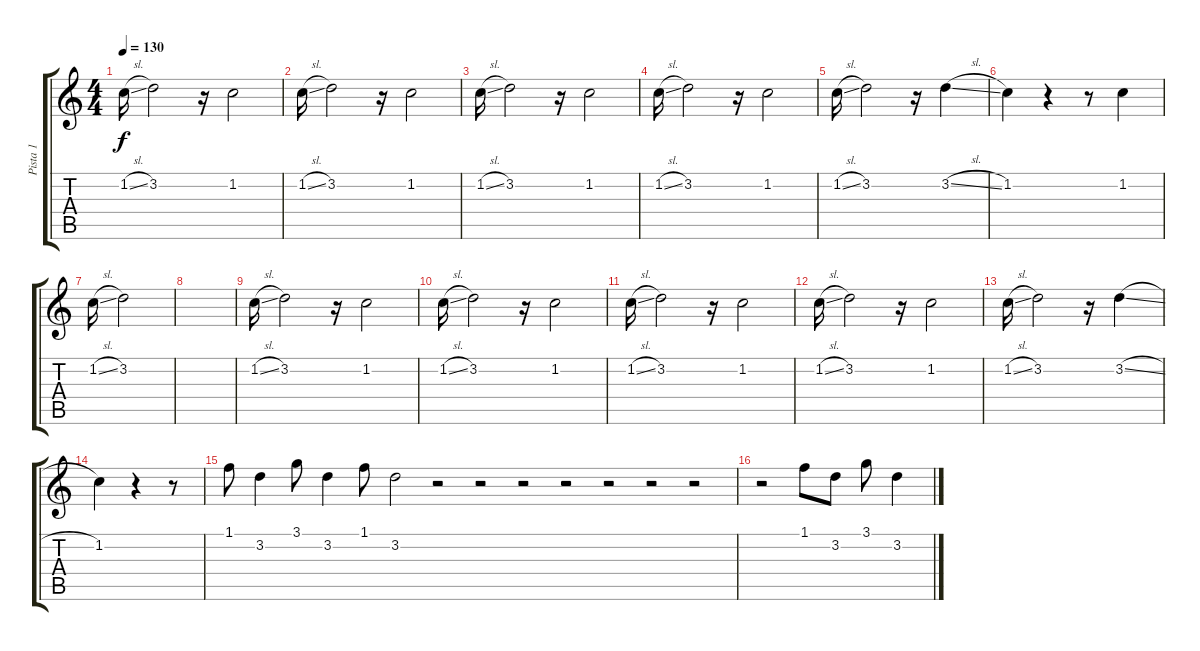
\track ("Pista 1" "Pista 1") {instrument electricguitarclean}
\staff {score tabs}
\tuning (E4 B3 G3 D3 A2 E2) {hide}
\ts (4 4)
\tempo 130
\clef g2
\ks c
1.2{sl}.16{dy f} 3.2.2 r.16 1.2.2 |
1.2{sl}.16 3.2.2 r.16 1.2.2 |
1.2{sl}.16 3.2.2 r.16 1.2.2 |
1.2{sl}.16 3.2.2 r.16 1.2.2 |
1.2{sl}.16 3.2.2 r.16 3.2{sl}.4 |
1.2.4 r.4 r.8 1.2.4 |
1.2{sl}.16 3.2.2 |
|
1.2{sl}.16 3.2.2 r.16 1.2.2 |
1.2{sl}.16 3.2.2 r.16 1.2.2 |
1.2{sl}.16 3.2.2 r.16 1.2.2 |
1.2{sl}.16 3.2.2 r.16 1.2.2 |
1.2{sl}.16 3.2.2 r.16 3.2{sl}.4 |
1.2.4 r.4 r.8 |
1.1.8 3.2.4 3.1.8 3.2.4 1.1.8 3.2.2 r.2 r.2 r.2 r.2 r.2 r.2 r.2 |
r.2 1.1.8 3.2.8 3.1.8 3.2.4
